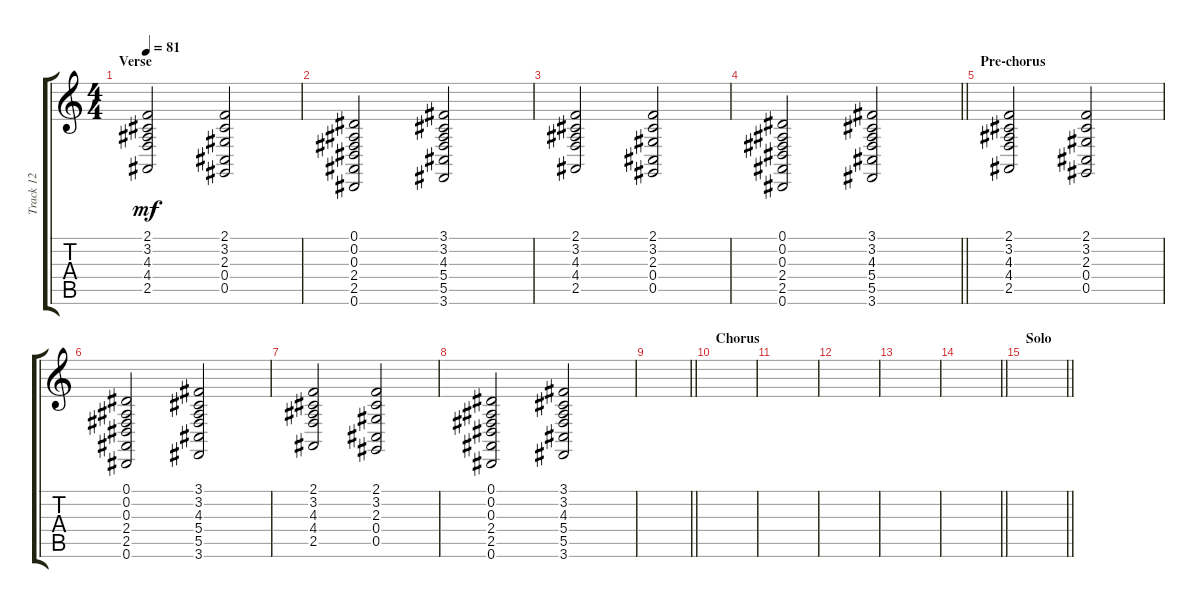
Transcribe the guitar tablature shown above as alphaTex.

\track ("Track 12" "Track 12") {instrument synthstrings2}
\staff {score tabs}
\tuning (Eb4 Bb3 Gb3 Db3 Ab2 Eb2) {hide}
\ts (4 4)
\section ("" "Verse")
\tempo 81
\clef g2
\ks c
(2.1 3.2 4.3 4.4 2.5).2{dy mf} (2.1 3.2 2.3 0.4 0.5).2 |
(0.1 0.2 0.3 2.4 2.5 0.6).2 (3.1 3.2 4.3 5.4 5.5 3.6).2 |
(2.1 3.2 4.3 4.4 2.5).2 (2.1 3.2 2.3 0.4 0.5).2 |
\barLineRight lightlight
(0.1 0.2 0.3 2.4 2.5 0.6).2 (3.1 3.2 4.3 5.4 5.5 3.6).2 |
\section ("" "Pre-chorus")
(2.1 3.2 4.3 4.4 2.5).2 (2.1 3.2 2.3 0.4 0.5).2 |
(0.1 0.2 0.3 2.4 2.5 0.6).2 (3.1 3.2 4.3 5.4 5.5 3.6).2 |
(2.1 3.2 4.3 4.4 2.5).2 (2.1 3.2 2.3 0.4 0.5).2 |
(0.1 0.2 0.3 2.4 2.5 0.6).2 (3.1 3.2 4.3 5.4 5.5 3.6).2 |
\barLineRight lightlight
|
\section ("" "Chorus")
|
|
|
|
\barLineRight lightlight
|
\section ("" "Solo")
\barLineRight lightlight
